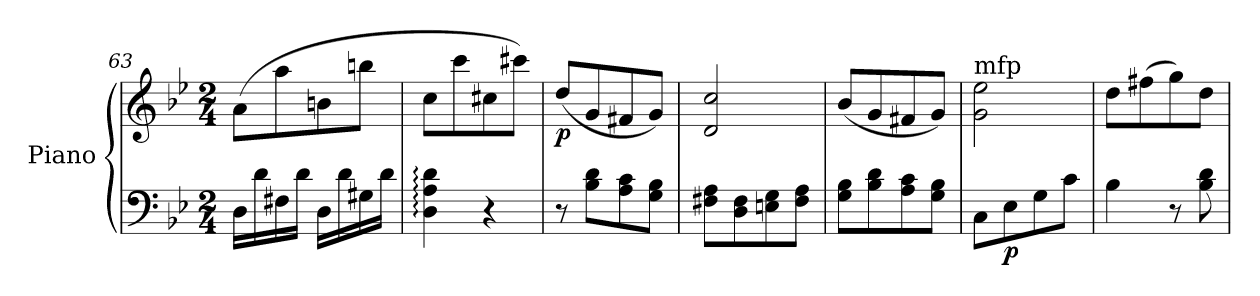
**kern	**kern	**dynam
*part1	*part1	*part1
*staff2	*staff1	*staff1/2
*I"Piano	*	*
*I'Pno.	*	*
*clefF4	*clefG2	*
*k[b-e-]	*k[b-e-]	*
*B-:	*B-:	*
*M2/4	*M2/4	*
=63	=63	=63
16D\LL	(>8a\L	.
16d\	.	.
16F#X\	8aa\	.
16d\JJ	.	.
16D\LL	8bn\	.
16d\	.	.
16G#X\	8bbn\J	.
16d\JJ	.	.
=64	=64	=64
4D\: 4A\: 4d\:	8cc\L	.
.	8ccc\	.
4r	8cc#X\	.
.	8ccc#X\J)	.
!!LO:LB:g=z
=65	=65	=65
!	!	!LO:DY:b
8r	(<8dd/L	p
8B-\ 8d\L	8g/	.
8A\ 8c\	8f#X/	.
8G\ 8B-\J	8g/J)	.
=66	=66	=66
8F#X\ 8A\L	2d/ 2cc/	.
8D\ 8F#\	.	.
8En\ 8G\	.	.
8F#\ 8A\J	.	.
=67	=67	=67
8G\ 8B-\L	(<8b-/L	.
8B-\ 8d\	8g/	.
8A\ 8c\	8f#X/	.
8G\ 8B-\J	8g/J)	.
=68	=68	=68
!	!LO:TX:a:t=mfp	!
8C\L	2g\ 2ee-\	.
!	!	!LO:DY:b=2
8E-\	.	p
8G\	.	.
8c\J	.	.
=69	=69	=69
4B-\	8dd\L	.
.	(>8ff#X\	.
8r	8gg\)	.
8B-\ 8d\	8dd\J	.
=	=	=
*-	*-	*-
